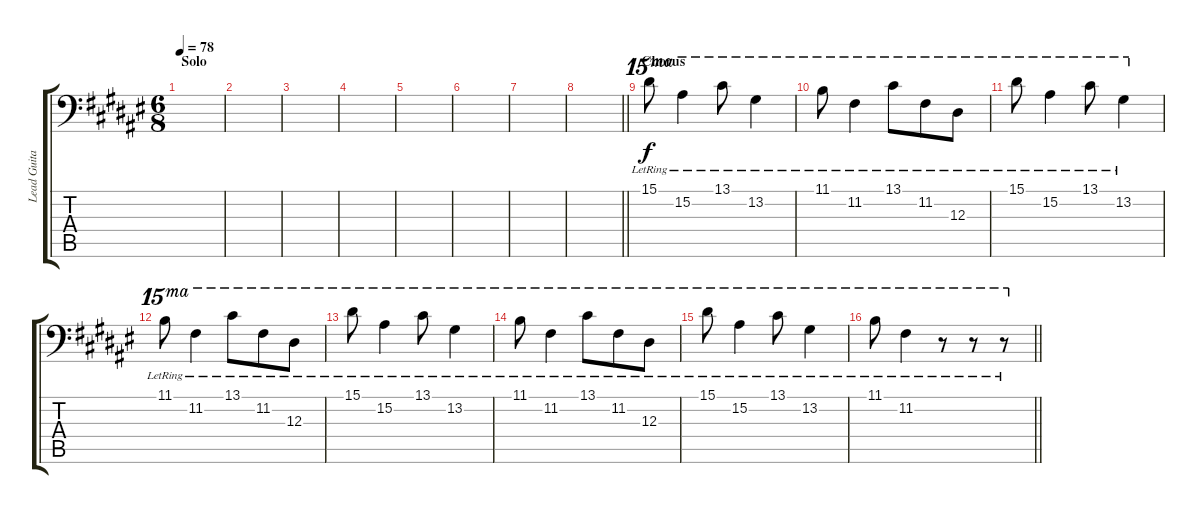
\track ("Lead Guitar (Studio)" "Lead Guita") {instrument electricguitarclean}
\staff {score tabs}
\tuning (C4 G3 Eb3 Bb2 F2 Bb1) {hide}
\ts (6 8)
\section ("" "Solo")
\tempo 78
\clef f4
\ks d#minor
|
|
|
|
|
|
|
\barLineRight lightlight
|
\section ("" "Chorus")
15.1{lr}.8{ot 15ma volume 8} 15.2{lr}.4{ot 15ma} 13.1{lr}.8{ot 15ma} 13.2{lr}.4{ot 15ma} |
11.1{lr}.8{ot 15ma} 11.2{lr}.4{ot 15ma} 13.1{lr}.8{ot 15ma} 11.2{lr}.8{ot 15ma} 12.3{lr}.8{ot 15ma} |
15.1{lr}.8{ot 15ma} 15.2{lr}.4{ot 15ma} 13.1{lr}.8{ot 15ma} 13.2{lr}.4{ot 15ma} |
11.1{lr}.8{ot 15ma} 11.2{lr}.4{ot 15ma} 13.1{lr}.8{ot 15ma} 11.2{lr}.8{ot 15ma} 12.3{lr}.8{ot 15ma} |
15.1{lr}.8{ot 15ma} 15.2{lr}.4{ot 15ma} 13.1{lr}.8{ot 15ma} 13.2{lr}.4{ot 15ma} |
11.1{lr}.8{ot 15ma} 11.2{lr}.4{ot 15ma} 13.1{lr}.8{ot 15ma} 11.2{lr}.8{ot 15ma} 12.3{lr}.8{ot 15ma} |
15.1{lr}.8{ot 15ma} 15.2{lr}.4{ot 15ma} 13.1{lr}.8{ot 15ma} 13.2{lr}.4{ot 15ma} |
\barLineRight lightlight
11.1{lr}.8{ot 15ma} 11.2{lr}.4{ot 15ma} r.8{ot 15ma} r.8{ot 15ma} r.8{ot 15ma}
